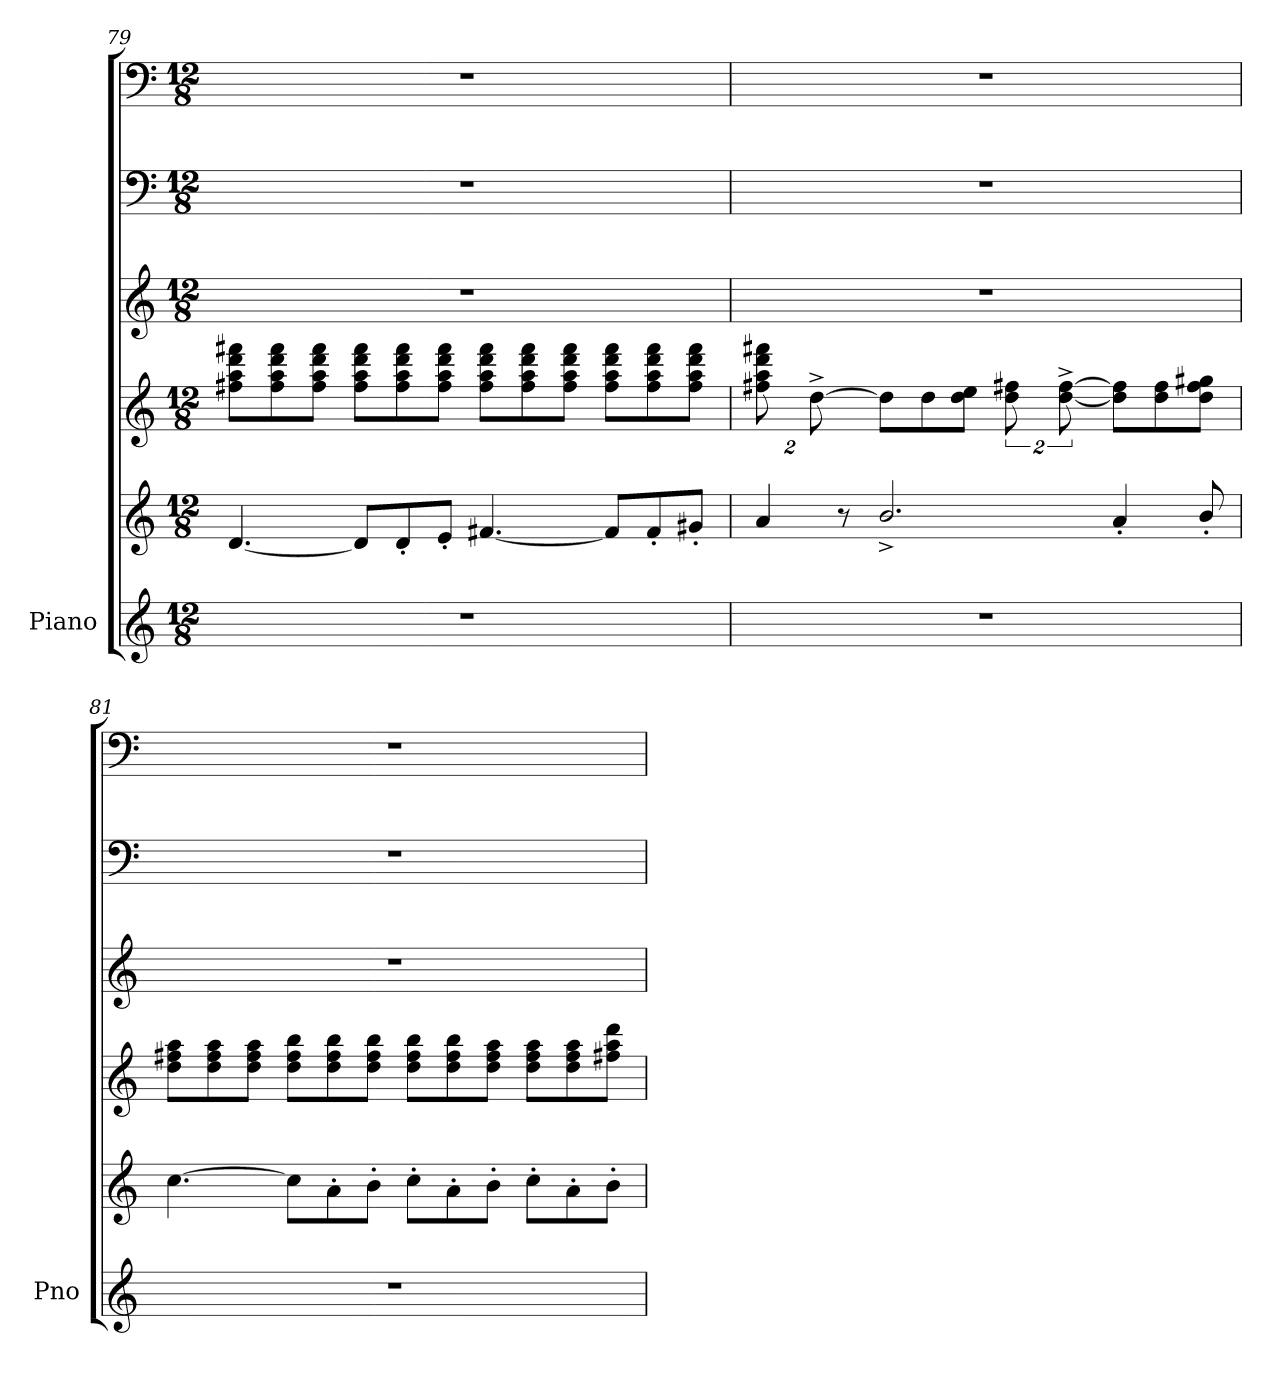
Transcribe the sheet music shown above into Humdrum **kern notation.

**kern	**kern	**kern	**kern	**kern	**kern
*part1	*part1	*part1	*part1	*part1	*part1
*staff6	*staff5	*staff4	*staff3	*staff2	*staff1
*I"Piano	*	*	*	*	*
*I'Pno	*	*	*	*	*
*clefG2	*clefG2	*clefG2	*clefG2	*clefF4	*clefF4
*k[]	*k[]	*k[]	*k[]	*k[]	*k[]
*M12/8	*M12/8	*M12/8	*M12/8	*M12/8	*M12/8
=79	=79	=79	=79	=79	=79
1.r	[4.d/	8ff#X\ 8aa\ 8ddd\ 8fff#X\L	1.r	1.r	1.r
.	.	8ff#\ 8aa\ 8ddd\ 8fff#\	.	.	.
.	.	8ff#\ 8aa\ 8ddd\ 8fff#\J	.	.	.
.	8d/L]	8ff#\ 8aa\ 8ddd\ 8fff#\L	.	.	.
.	8d'/	8ff#\ 8aa\ 8ddd\ 8fff#\	.	.	.
.	8e'/J	8ff#\ 8aa\ 8ddd\ 8fff#\J	.	.	.
.	[4.f#X/	8ff#\ 8aa\ 8ddd\ 8fff#\L	.	.	.
.	.	8ff#\ 8aa\ 8ddd\ 8fff#\	.	.	.
.	.	8ff#\ 8aa\ 8ddd\ 8fff#\J	.	.	.
.	8f#/L]	8ff#\ 8aa\ 8ddd\ 8fff#\L	.	.	.
.	8f#'/	8ff#\ 8aa\ 8ddd\ 8fff#\	.	.	.
.	8g#X'/J	8ff#\ 8aa\ 8ddd\ 8fff#\J	.	.	.
!!LO:LB:g=z
=80	=80	=80	=80	=80	=80
*	*	*Xbrackettup	*	*	*
1.r	4a/	16%3ff#X\ 16%3aa\ 16%3ddd\ 16%3fff#X\	1.r	1.r	1.r
.	.	[16%3dd^\	.	.	.
.	8r	.	.	.	.
.	2.b^/	8dd\L]	.	.	.
.	.	8dd\	.	.	.
.	.	8dd\ 8ee\J	.	.	.
*	*	*brackettup	*	*	*
.	.	16%3dd\ 16%3ff#X\	.	.	.
.	.	[16%3dd\^ [16%3ff#\^	.	.	.
.	4a'/	8dd\] 8ff#\]L	.	.	.
.	.	8dd\ 8ff#\	.	.	.
.	8b'/	8dd\ 8ff#\ 8gg#X\J	.	.	.
=81	=81	=81	=81	=81	=81
1.r	[4.cc\	8dd\ 8ff#X\ 8aa\L	1.r	1.r	1.r
.	.	8dd\ 8ff#\ 8aa\	.	.	.
.	.	8dd\ 8ff#\ 8aa\J	.	.	.
.	8cc\L]	8dd\ 8ff#\ 8bb\L	.	.	.
.	8a'\	8dd\ 8ff#\ 8bb\	.	.	.
.	8b'\J	8dd\ 8ff#\ 8bb\J	.	.	.
.	8cc'\L	8dd\ 8ff#\ 8bb\L	.	.	.
.	8a'\	8dd\ 8ff#\ 8bb\	.	.	.
.	8b'\J	8dd\ 8ff#\ 8aa\J	.	.	.
.	8cc'\L	8dd\ 8ff#\ 8aa\L	.	.	.
.	8a'\	8dd\ 8ff#\ 8aa\	.	.	.
.	8b'\J	8ff#X\ 8aa\ 8ddd\J	.	.	.
=	=	=	=	=	=
*-	*-	*-	*-	*-	*-
